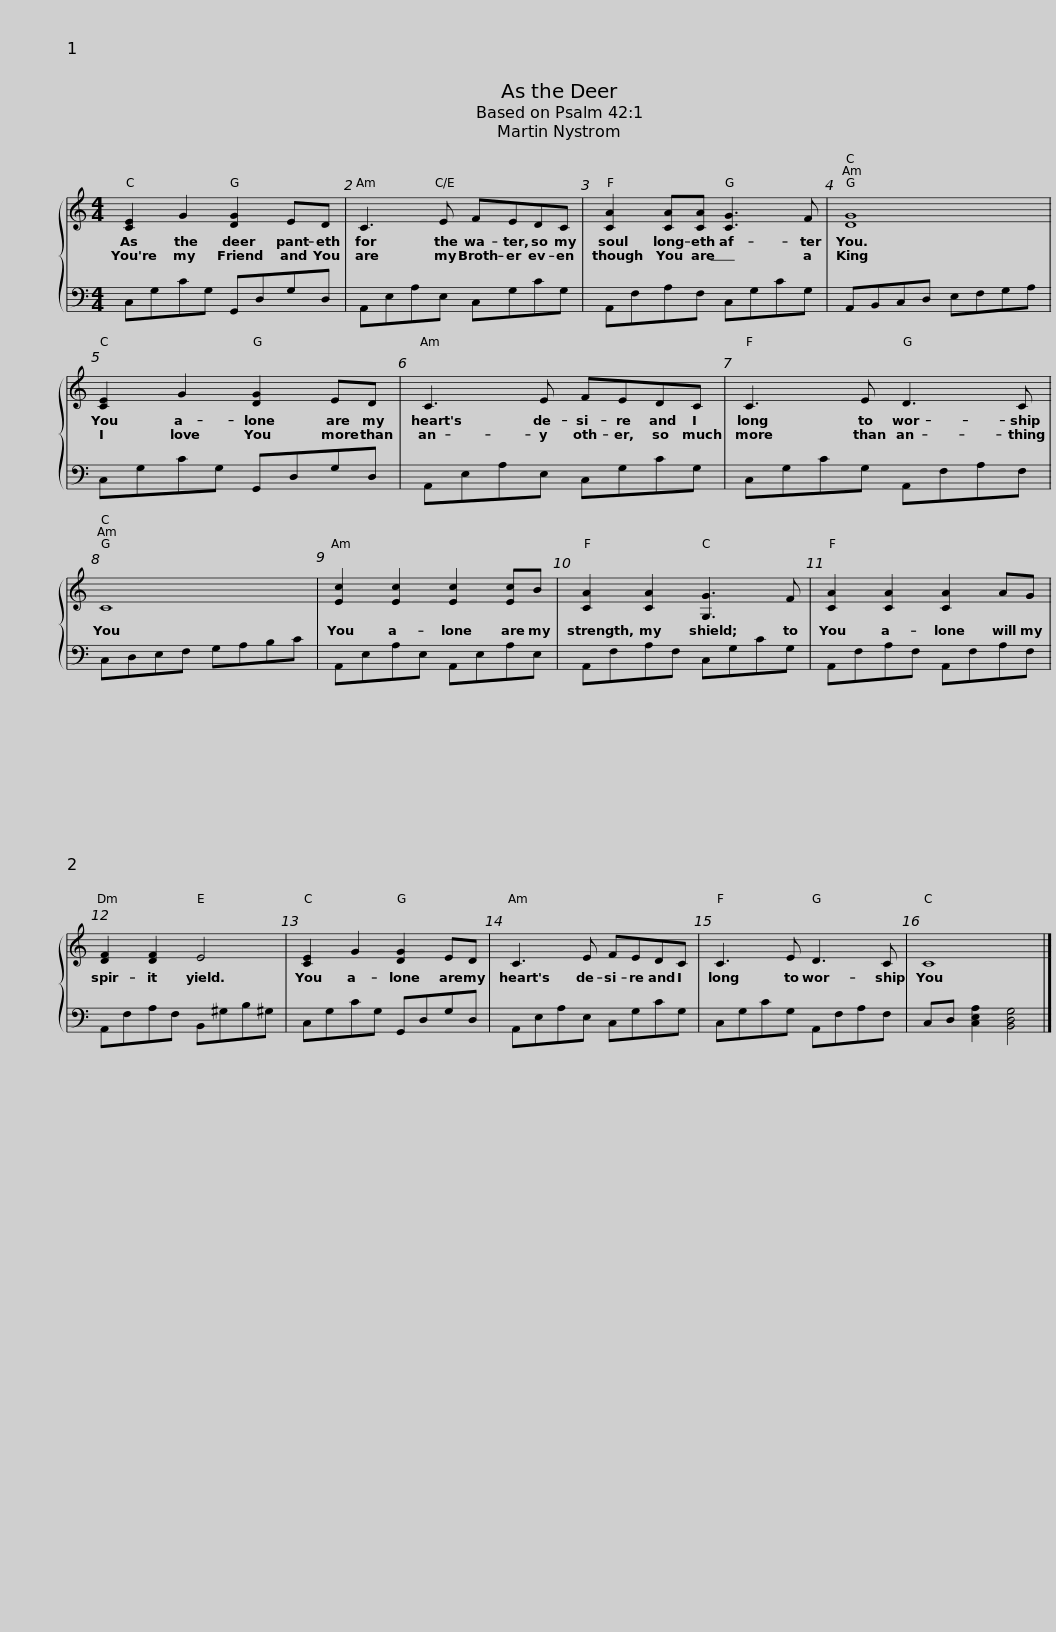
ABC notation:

X:1
%%score { 1 | 2 }
L:1/8
M:4/4
I:linebreak $
K:C
V:1 treble
V:2 bass
V:1
 [CE]2 G2 [DG]2 ED | C3 E FEDC | [CA]2 [CA][CA] [CG]3 F |$ [DG]8 | [CE]2 G2 [DG]2 ED | %5
 C3 E FEDC | C3 E D3 C |$ C8 | [Ec]2 [Ec]2 [Ec]2 [Ec]B | [CA]2 [CA]2 [G,G]3 F | %10
 [CA]2 [CA]2 [CA]2 AG |$ [DF]2 [DF]2 E4 | [CE]2 G2 [DG]2 ED | C3 E FEDC | C3 E D3 C |$ %15
 C8 |] %16
V:2
 C,G,CG, G,,D,G,D, | A,,E,A,E, C,G,CG, | A,,F,A,F, C,G,CG, |$ A,,B,,C,D, E,F,G,A, | C,G,CG, G,,D,G,D, | %5
 A,,E,A,E, C,G,CG, | C,G,CG, A,,F,A,F, |$ C,D,E,F, G,A,B,C | A,,E,A,E, A,,E,A,E, | A,,F,A,F, C,G,CG, | %10
 A,,F,A,F, A,,F,A,F, |$ A,,F,A,F, B,,^G,B,^G, | C,G,CG, G,,D,G,D, | A,,E,A,E, C,G,CG, | C,G,CG, A,,F,A,F, |$ %15
 C,D, [C,E,A,]2 [B,,D,G,]4 |] %16
